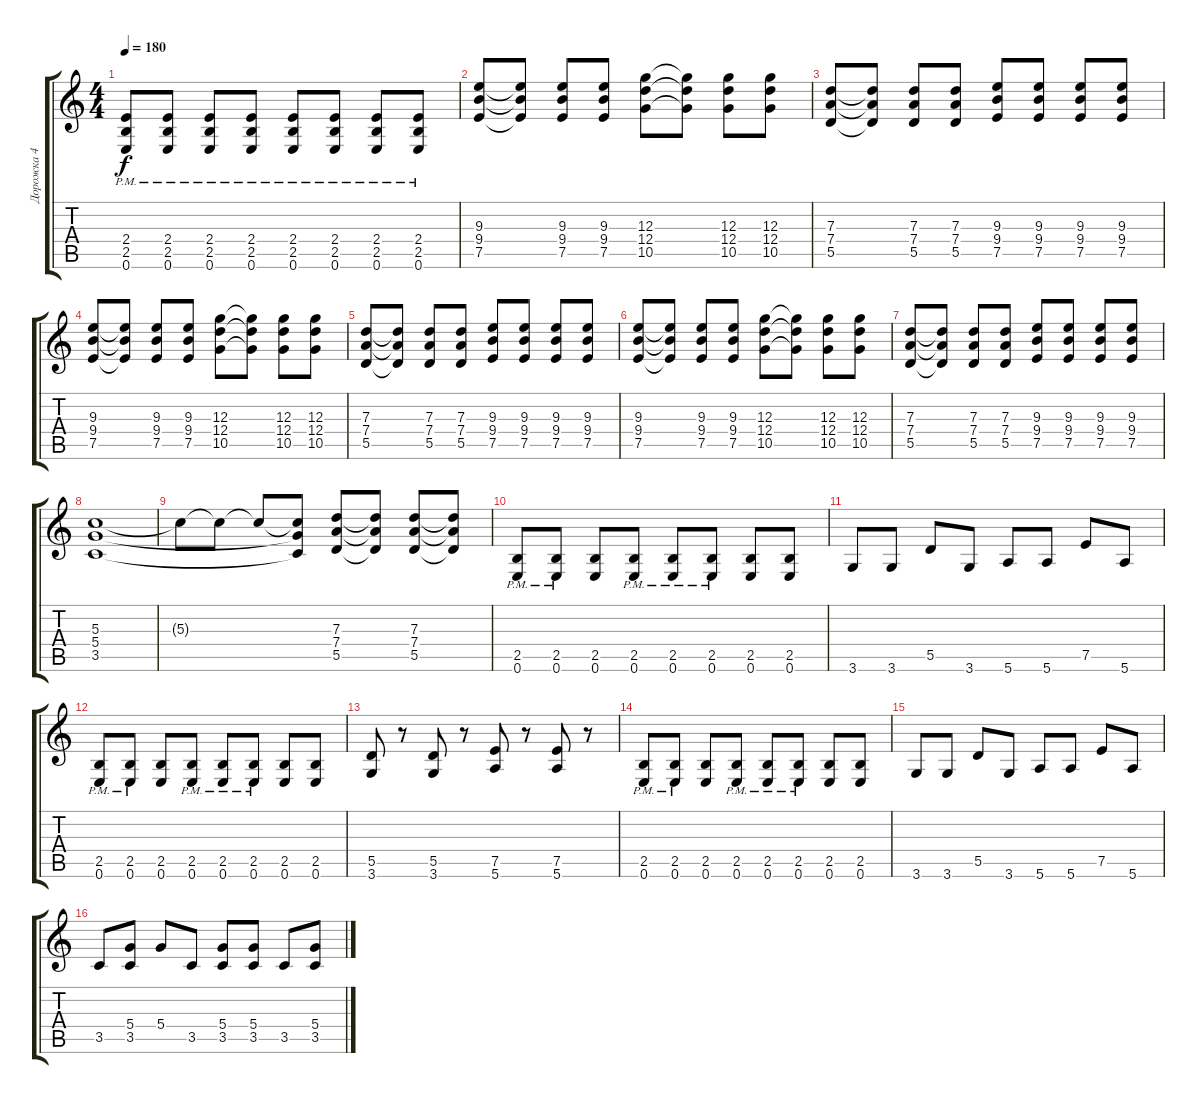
\track ("Дорожка 4" "Дорожка 4") {instrument overdrivenguitar}
\staff {score tabs}
\tuning (E4 B3 G3 D3 A2 E2) {hide}
\ts (4 4)
\tempo 180
\clef g2
\ks c
(2.4{pm} 2.5{pm} 0.6{pm}).8{dy f} (2.4{pm} 2.5{pm} 0.6{pm}).8 (2.4{pm} 2.5{pm} 0.6{pm}).8 (2.4{pm} 2.5{pm} 0.6{pm}).8 (2.4{pm} 2.5{pm} 0.6{pm}).8 (2.4{pm} 2.5{pm} 0.6{pm}).8 (2.4{pm} 2.5{pm} 0.6{pm}).8 (2.4{pm} 2.5{pm} 0.6{pm}).8 |
(9.3 9.4 7.5).8{volume 9} (9.3{t} 9.4{t} 7.5{t}).8 (9.3 9.4 7.5).8 (9.3 9.4 7.5).8 (12.3 12.4 10.5).8 (12.3{t} 12.4{t} 10.5{t}).8 (12.3 12.4 10.5).8 (12.3 12.4 10.5).8 |
(7.3 7.4 5.5).8 (7.3{t} 7.4{t} 5.5{t}).8 (7.3 7.4 5.5).8 (7.3 7.4 5.5).8 (9.3 9.4 7.5).8 (9.3 9.4 7.5).8 (9.3 9.4 7.5).8 (9.3 9.4 7.5).8 |
(9.3 9.4 7.5).8 (9.3{t} 9.4{t} 7.5{t}).8 (9.3 9.4 7.5).8 (9.3 9.4 7.5).8 (12.3 12.4 10.5).8 (12.3{t} 12.4{t} 10.5{t}).8 (12.3 12.4 10.5).8 (12.3 12.4 10.5).8 |
(7.3 7.4 5.5).8 (7.3{t} 7.4{t} 5.5{t}).8 (7.3 7.4 5.5).8 (7.3 7.4 5.5).8 (9.3 9.4 7.5).8 (9.3 9.4 7.5).8 (9.3 9.4 7.5).8 (9.3 9.4 7.5).8 |
(9.3 9.4 7.5).8 (9.3{t} 9.4{t} 7.5{t}).8 (9.3 9.4 7.5).8 (9.3 9.4 7.5).8 (12.3 12.4 10.5).8 (12.3{t} 12.4{t} 10.5{t}).8 (12.3 12.4 10.5).8 (12.3 12.4 10.5).8 |
(7.3 7.4 5.5).8 (7.3{t} 7.4{t} 5.5{t}).8 (7.3 7.4 5.5).8 (7.3 7.4 5.5).8 (9.3 9.4 7.5).8 (9.3 9.4 7.5).8 (9.3 9.4 7.5).8 (9.3 9.4 7.5).8 |
(5.3 5.4 3.5).1 |
5.3{t}.8 5.3{t}.8 5.3{t}.8 (5.3{t} 5.4{t} 3.5{t}).8 (7.3 7.4 5.5).8 (7.3{t} 7.4{t} 5.5{t}).8 (7.3 7.4 5.5).8 (7.3{t} 7.4{t} 5.5{t}).8 |
(2.5{pm} 0.6{pm}).8 (2.5{pm} 0.6{pm}).8 (2.5 0.6).8 (2.5{pm} 0.6{pm}).8 (2.5{pm} 0.6{pm}).8 (2.5{pm} 0.6{pm}).8 (2.5 0.6).8 (2.5 0.6).8 |
3.6.8 3.6.8 5.5.8 3.6.8 5.6.8 5.6.8 7.5.8 5.6.8 |
(2.5{pm} 0.6{pm}).8 (2.5{pm} 0.6{pm}).8 (2.5 0.6).8 (2.5{pm} 0.6{pm}).8 (2.5{pm} 0.6{pm}).8 (2.5{pm} 0.6{pm}).8 (2.5 0.6).8 (2.5 0.6).8 |
(5.5 3.6).8 r.8 (5.5 3.6).8 r.8 (7.5 5.6).8 r.8 (7.5 5.6).8 r.8 |
(2.5{pm} 0.6{pm}).8 (2.5{pm} 0.6{pm}).8 (2.5 0.6).8 (2.5{pm} 0.6{pm}).8 (2.5{pm} 0.6{pm}).8 (2.5{pm} 0.6{pm}).8 (2.5 0.6).8 (2.5 0.6).8 |
3.6.8 3.6.8 5.5.8 3.6.8 5.6.8 5.6.8 7.5.8 5.6.8 |
3.5.8 (5.4 3.5).8 5.4.8 3.5.8 (5.4 3.5).8 (5.4 3.5).8 3.5.8 (5.4 3.5).8
